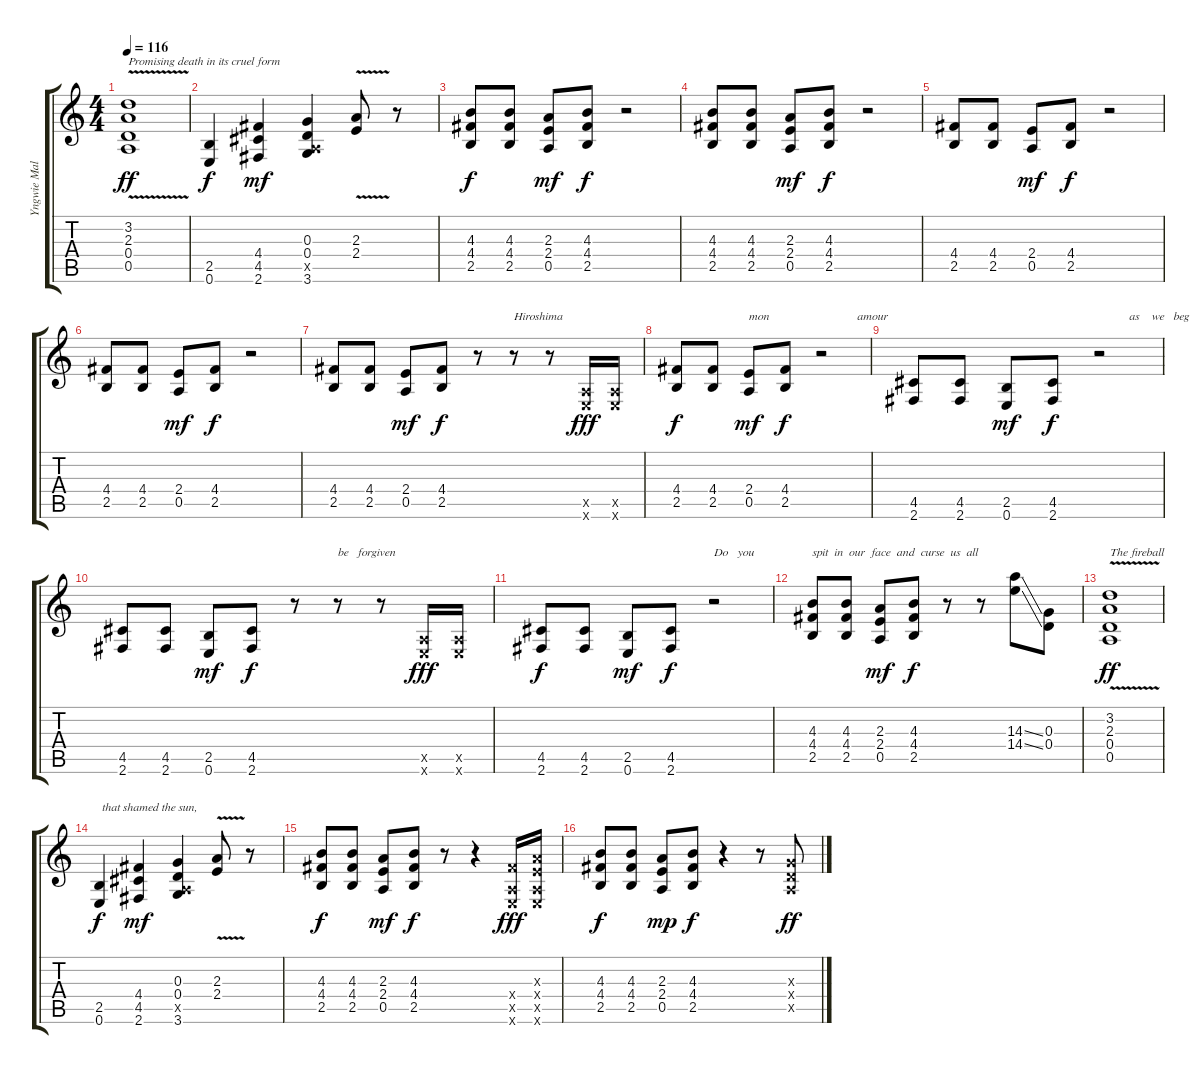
\track ("Yngwie Malmsteen" "Yngwie Mal") {instrument overdrivenguitar}
\staff {score tabs}
\tuning (E4 B3 G3 D3 A2 E2) {hide}
\ts (4 4)
\tempo 116
\clef g2
\ks c
(3.2{v} 2.3{v} 0.4{v} 0.5{v}).1{txt "Promising death in its cruel form" dy ff} |
(2.5 0.6).4{dy f} (4.4 4.5 2.6).4{dy mf} (0.3 0.4 0.5{x} 3.6).4 (2.3{v} 2.4{v}).8 r.8 |
(4.3 4.4 2.5).8{dy f} (4.3 4.4 2.5).8 (2.3 2.4 0.5).8{dy mf} (4.3 4.4 2.5).8{dy f} r.2 |
(4.3 4.4 2.5).8 (4.3 4.4 2.5).8 (2.3 2.4 0.5).8{dy mf} (4.3 4.4 2.5).8{dy f} r.2 |
(4.4 2.5).8 (4.4 2.5).8 (2.4 0.5).8{dy mf} (4.4 2.5).8{dy f} r.2 |
(4.4 2.5).8 (4.4 2.5).8 (2.4 0.5).8{dy mf} (4.4 2.5).8{dy f} r.2 |
(4.4 2.5).8 (4.4 2.5).8 (2.4 0.5).8{dy mf} (4.4 2.5).8{dy f} r.8 r.8{txt "Hiroshima  "} r.8 (0.5{x} 0.6{x}).16{dy fff} (0.5{x} 0.6{x}).16 |
(4.4 2.5).8{dy f} (4.4 2.5).8 (2.4 0.5).8{txt "mon" dy mf} (4.4 2.5).8{dy f} r.2{txt "            amour"} |
(4.5 2.6).8 (4.5 2.6).8 (2.5 0.6).8{dy mf} (4.5 2.6).8{dy f} r.2{txt "          as    we   beg    to"} |
(4.5 2.6).8 (4.5 2.6).8 (2.5 0.6).8{dy mf} (4.5 2.6).8{dy f} r.8 r.8{txt "be   forgiven"} r.8 (0.5{x} 0.6{x}).16{dy fff} (0.5{x} 0.6{x}).16 |
(4.5 2.6).8{dy f} (4.5 2.6).8 (2.5 0.6).8{dy mf} (4.5 2.6).8{dy f} r.2{txt "Do   you "} |
(4.3 4.4 2.5).8{txt "spit  in  our  face  and  curse  us  all"} (4.3 4.4 2.5).8 (2.3 2.4 0.5).8{dy mf} (4.3 4.4 2.5).8{dy f} r.8 r.8 (14.3{ss} 14.4{ss}).8{instrument guitarfretnoise} (0.3 0.4).8{instrument overdrivenguitar} |
(3.2{v} 2.3{v} 0.4{v} 0.5{v}).1{txt "The fireball" dy ff} |
(2.5 0.6).4{txt " that shamed the sun," dy f} (4.4 4.5 2.6).4{dy mf} (0.3 0.4 0.5{x} 3.6).4 (2.3{v} 2.4{v}).8 r.8 |
(4.3 4.4 2.5).8{dy f} (4.3 4.4 2.5).8 (2.3 2.4 0.5).8{dy mf} (4.3 4.4 2.5).8{dy f} r.8 r.4 (4.4{x} 0.5{x} 0.6{x}).16{dy fff} (2.3{x} 2.4{x} 0.5{x} 0.6{x}).16 |
(4.3 4.4 2.5).8{dy f} (4.3 4.4 2.5).8 (2.3 2.4 0.5).8{dy mp} (4.3 4.4 2.5).8{dy f} r.4 r.8 (0.3{x} 0.4{x} 0.5{x}).8{dy ff}
